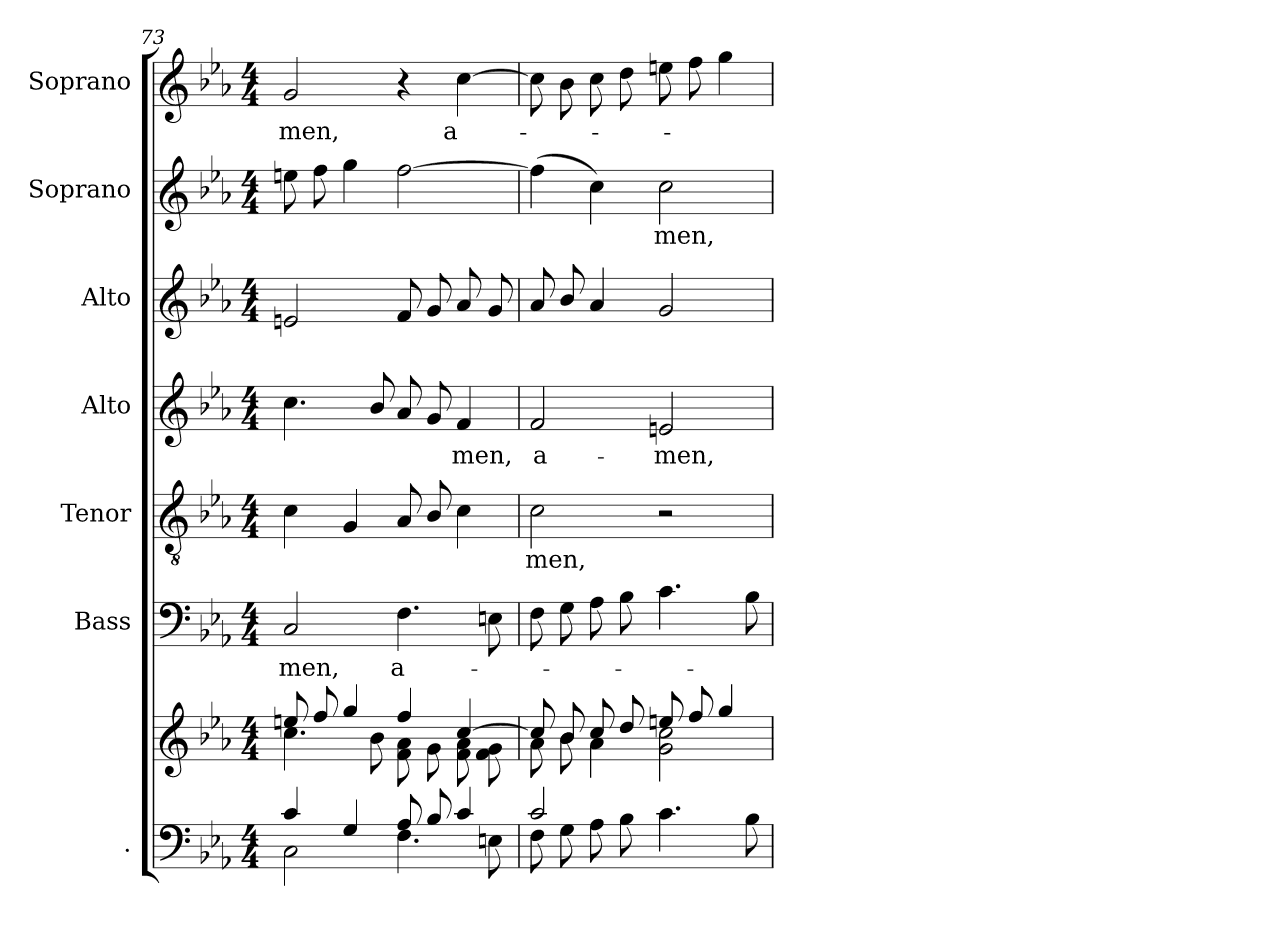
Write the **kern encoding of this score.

**kern	**kern	**kern	**text	**kern	**text	**kern	**text	**kern	**kern	**text	**kern	**text
*part7	*part7	*part6	*part6	*part5	*part5	*part4	*part4	*part3	*part2	*part2	*part1	*part1
*staff8	*staff7	*staff6	*staff6	*staff5	*staff5	*staff4	*staff4	*staff3	*staff2	*staff2	*staff1	*staff1
*I".	*	*I"Bass	*	*I"Tenor	*	*I"Alto	*	*I"Alto	*I"Soprano	*	*I"Soprano	*
*	*	*I'B.	*	*I'T.	*	*	*	*I'A.	*	*	*I'S.	*
*clefF4	*clefG2	*clefF4	*	*clefGv2	*	*clefG2	*	*clefG2	*clefG2	*	*clefG2	*
*	*	*	*	*ITrd7c12	*	*	*	*	*	*	*	*
*k[b-e-a-]	*k[b-e-a-]	*k[b-e-a-]	*	*k[b-e-a-]	*	*k[b-e-a-]	*	*k[b-e-a-]	*k[b-e-a-]	*	*k[b-e-a-]	*
*E-:	*E-:	*E-:	*	*E-:	*	*E-:	*	*E-:	*E-:	*	*E-:	*
*M4/4	*M4/4	*M4/4	*	*M4/4	*	*M4/4	*	*M4/4	*M4/4	*	*M4/4	*
=73	=73	=73	=73	=73	=73	=73	=73	=73	=73	=73	=73	=73
*^	*^	*	*	*	*	*	*	*	*	*	*	*
!	!	!	!	!	!LO:LY:b:color=#000000	!	!	!	!	!	!	!	!	!
!	!	!	!	!	!	!	!	!	!	!	!	!	!	!LO:LY:b:color=#000000
4ci/	2Ci\	8eeni/	4.cci\	2Ci/	-men,	4Ci\	.	4.cci\	.	2eni/	8eeni\	.	2gi/	-men,
.	.	8ffi/	.	.	.	.	.	.	.	.	8ffi\	.	.	.
4Gi/	.	4ggi/	.	.	.	4GGi/	.	.	.	.	4ggi\	.	.	.
.	.	.	8b-i\	.	.	.	.	8b-i/	.	.	.	.	.	.
!	!	!	!	!	!LO:LY:b:color=#000000	!	!	!	!	!	!	!	!	!
8A-i/	4.Fi\	4ffi/	8fi\ 8a-i	4.Fi\	a-	8AA-i/	.	8a-i/	.	8fi/	[2ffi\	.	4r	.
8B-i/	.	.	8gi\	.	.	8BB-i/	.	8gi/	.	8gi/	.	.	.	.
!	!	!	!	!	!	!	!	!	!LO:LY:b:color=#000000	!	!	!	!	!
!	!	!	!	!	!	!	!	!	!	!	!	!	!	!LO:LY:b:color=#000000
4ci/	.	[4cci/	8fi\ 8a-i	.	.	4Ci\	.	4fi/	-men,	8a-i/	.	.	[4cci\	a-
.	8Eni\	.	8fi\ 8gi	8Eni\	.	.	.	.	.	8gi/	.	.	.	.
!!LO:LB:g=z
=74	=74	=74	=74	=74	=74	=74	=74	=74	=74	=74	=74	=74	=74	=74
!	!	!	!	!	!	!	!LO:LY:b:color=#000000	!	!	!	!	!	!	!
!	!	!	!	!	!	!	!	!	!LO:LY:b:color=#000000	!	!	!	!	!
2ci/	8Fi\	8cci/]	8a-i\	8Fi\	.	2Ci\	-men,	2fi/	a-	8a-i/	(4ffi\]	.	8cci\]	.
.	8Gi\	8b-i/	8b-i\	8Gi\	.	.	.	.	.	8b-i/	.	.	8b-i\	.
.	8A-i\	8cci/	4a-i\	8A-i\	.	.	.	.	.	4a-i/	4cci\)	.	8cci\	.
.	8B-i\	8ddi/	.	8B-i\	.	.	.	.	.	.	.	.	8ddi\	.
!	!	!	!	!	!	!	!	!	!LO:LY:b:color=#000000	!	!	!	!	!
!	!	!	!	!	!	!	!	!	!	!	!	!LO:LY:b:color=#000000	!	!
2ryy	4.ci\	8eeni/	2gi\ 2cci	4.ci\	.	2r	.	2eni/	-men,	2gi/	2cci\	-men,	8eeni\	.
.	.	8ffi/	.	.	.	.	.	.	.	.	.	.	8ffi\	.
.	.	4ggi/	.	.	.	.	.	.	.	.	.	.	4ggi\	.
.	8B-i\	.	.	8B-i\	.	.	.	.	.	.	.	.	.	.
*v	*v	*	*	*	*	*	*	*	*	*	*	*	*	*
*	*v	*v	*	*	*	*	*	*	*	*	*	*	*
=	=	=	=	=	=	=	=	=	=	=	=	=
*-	*-	*-	*-	*-	*-	*-	*-	*-	*-	*-	*-	*-
